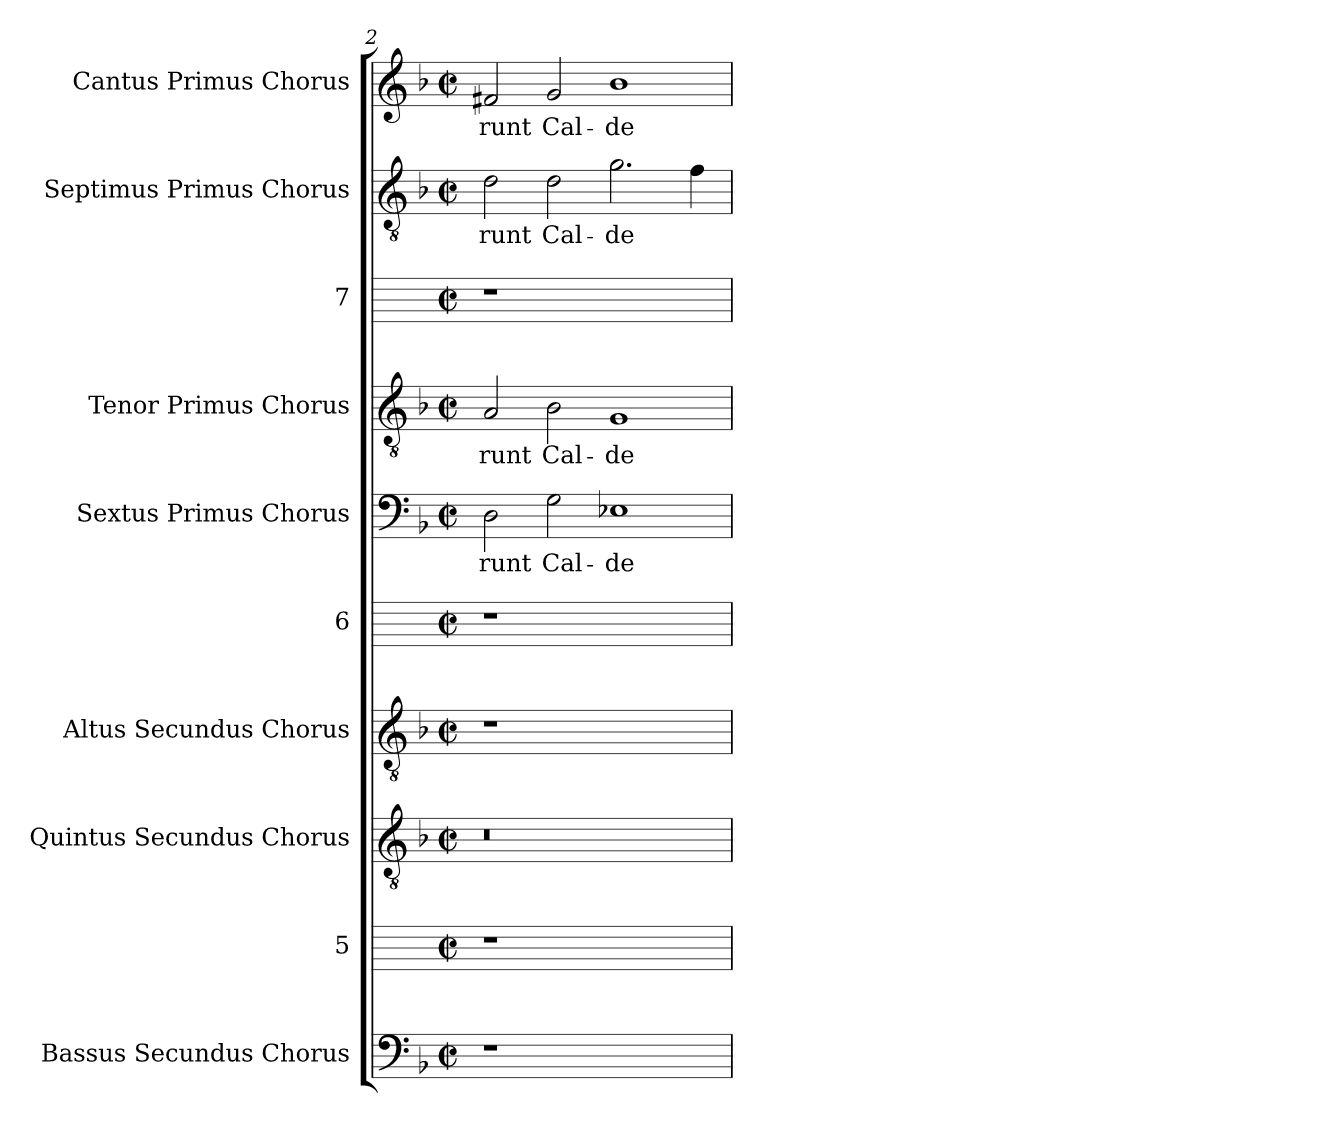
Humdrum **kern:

**kern	**kern	**kern	**kern	**kern	**kern	**text	**kern	**text	**kern	**kern	**text	**kern	**text
*part10	*part9	*part8	*part7	*part6	*part5	*part5	*part4	*part4	*part3	*part2	*part2	*part1	*part1
*staff10	*staff9	*staff8	*staff7	*staff6	*staff5	*staff5	*staff4	*staff4	*staff3	*staff2	*staff2	*staff1	*staff1
*I"Bassus  Secundus Chorus	*I"5	*I"Quintus  Secundus Chorus	*I"Altus  Secundus Chorus	*I"6	*I"Sextus  Primus Chorus	*	*I"Tenor  Primus Chorus	*	*I"7	*I"Septimus  Primus Chorus	*	*I"Cantus  Primus Chorus	*
*I'B	*	*	*I'A	*	*	*	*I'T	*	*	*	*	*I'C	*
*clefF4	*	*clefGv2	*clefGv2	*	*clefF4	*	*clefGv2	*	*	*clefGv2	*	*clefG2	*
*k[b-]	*k[]	*k[b-]	*k[b-]	*k[]	*k[b-]	*	*k[b-]	*	*k[]	*k[b-]	*	*k[b-]	*
*F:	*C:	*F:	*F:	*C:	*F:	*	*F:	*	*C:	*F:	*	*F:	*
*M2/2	*M2/2	*M2/2	*M2/2	*M2/2	*M2/2	*	*M2/2	*	*M2/2	*M2/2	*	*M2/2	*
*met(c|)	*met(c|)	*met(c|)	*met(c|)	*met(c|)	*met(c|)	*	*met(c|)	*	*met(c|)	*met(c|)	*	*met(c|)	*
=2	=2	=2	=2	=2	=2	=2	=2	=2	=2	=2	=2	=2	=2
!	!	!	!	!	!	!LO:LY:b:cj	!	!LO:LY:b:cj	!	!	!LO:LY:b:cj	!	!LO:LY:b:cj
1r	1r	0r	1r	1r	2D\	-runt	2A/	-runt	1r	2d\	-runt	2f#X/	-runt
!	!	!	!	!	!	!LO:LY:b:cj	!	!LO:LY:b:cj	!	!	!LO:LY:b:cj	!	!LO:LY:b:cj
.	.	.	.	.	2G\	Cal-	2B-\	Cal-	.	2d\	Cal-	2g/	Cal-
!	!	!	!	!	!	!LO:LY:b:cj	!	!LO:LY:b:cj	!	!	!LO:LY:b:cj	!	!LO:LY:b:cj
1ryy	1ryy	.	1ryy	1ryy	1E-X	-de-	1G	-de-	1ryy	2.g\	-de-	1b-	-de-
!	!	!	!	!	!	!	!	!	!	!	!LO:LY:b:cj	!	!
.	.	.	.	.	.	.	.	.	.	4f\	--	.	.
=	=	=	=	=	=	=	=	=	=	=	=	=	=
*-	*-	*-	*-	*-	*-	*-	*-	*-	*-	*-	*-	*-	*-
